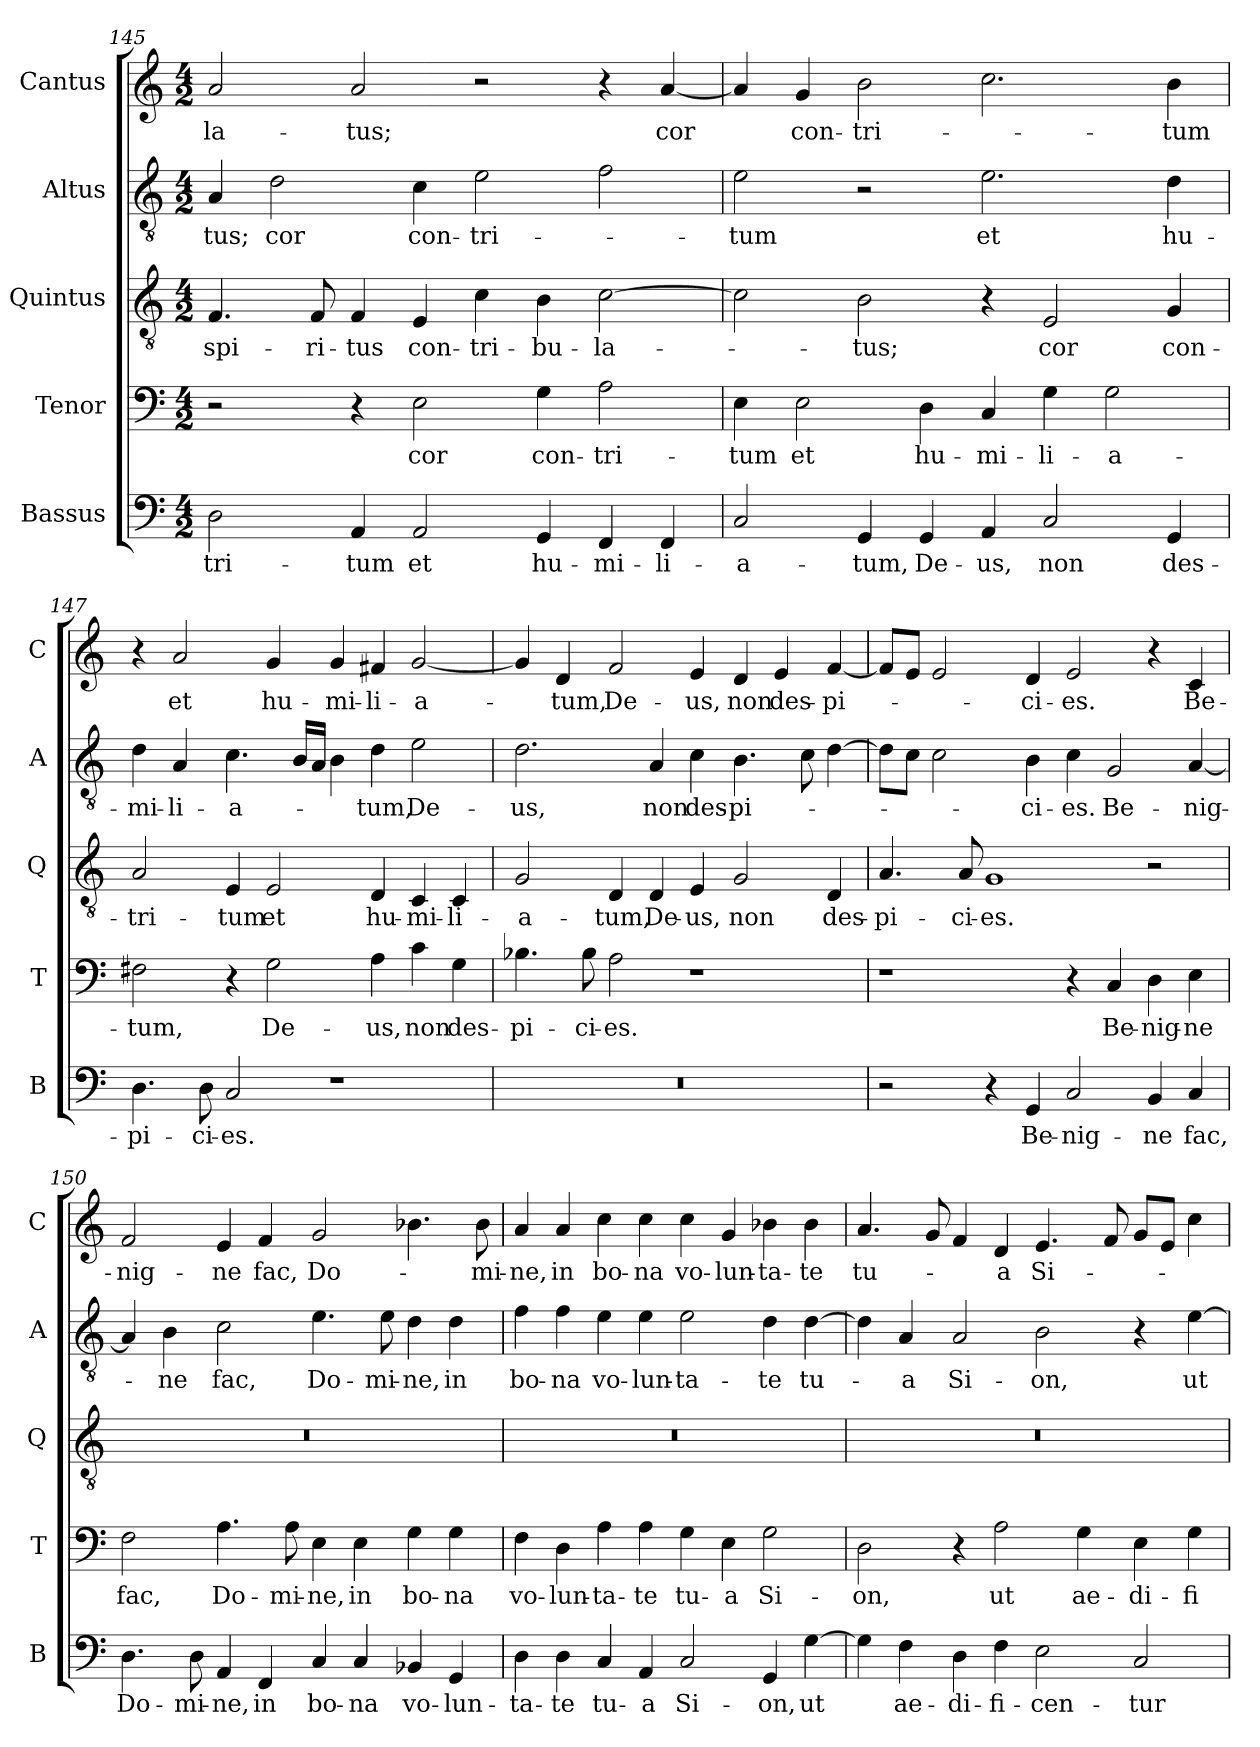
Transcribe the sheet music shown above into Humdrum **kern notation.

**kern	**text	**kern	**text	**kern	**text	**kern	**text	**kern	**text
*part5	*part5	*part4	*part4	*part3	*part3	*part2	*part2	*part1	*part1
*staff5	*staff5	*staff4	*staff4	*staff3	*staff3	*staff2	*staff2	*staff1	*staff1
*I"Bassus	*	*I"Tenor	*	*I"Quintus	*	*I"Altus	*	*I"Cantus	*
*I'B	*	*I'T	*	*I'Q	*	*I'A	*	*I'C	*
*clefF4	*	*clefF4	*	*clefGv2	*	*clefGv2	*	*clefG2	*
*k[]	*	*k[]	*	*k[]	*	*k[]	*	*k[]	*
*C:	*	*C:	*	*C:	*	*C:	*	*C:	*
*M4/2	*	*M4/2	*	*M4/2	*	*M4/2	*	*M4/2	*
=145	=145	=145	=145	=145	=145	=145	=145	=145	=145
!	!LO:LY:b	!	!	!	!LO:LY:b	!	!LO:LY:b	!	!LO:LY:b
2D\	-tri-	2r	.	4.F/	spi-	4A/	-tus;	2a/	-la-
!	!	!	!	!	!	!	!LO:LY:b	!	!
.	.	.	.	.	.	2d\	cor	.	.
!	!	!	!	!	!LO:LY:b	!	!	!	!
.	.	.	.	8F/	-ri-	.	.	.	.
!	!LO:LY:b	!	!	!	!LO:LY:b	!	!	!	!LO:LY:b
4AA/	-tum	4r	.	4F/	-tus	.	.	2a/	-tus;
!	!LO:LY:b	!	!LO:LY:b	!	!LO:LY:b	!	!LO:LY:b	!	!
2AA/	et	2E\	cor	4E/	con-	4c\	con-	.	.
!	!	!	!	!	!LO:LY:b	!	!LO:LY:b	!	!
.	.	.	.	4c\	-tri-	2e\	-tri-	2r	.
!	!LO:LY:b	!	!LO:LY:b	!	!LO:LY:b	!	!	!	!
4GG/	hu-	4G\	con-	4B\	-bu-	.	.	.	.
!	!LO:LY:b	!	!LO:LY:b	!	!LO:LY:b	!	!	!	!
4FF/	-mi-	2A\	-tri-	[2c\	-la-	2f\	.	4r	.
!	!LO:LY:b	!	!	!	!	!	!	!	!LO:LY:b
4FF/	-li-	.	.	.	.	.	.	[4a/	cor
!!LO:LB:g=z
=146	=146	=146	=146	=146	=146	=146	=146	=146	=146
!	!LO:LY:b	!	!LO:LY:b	!	!	!	!LO:LY:b	!	!
2C/	-a-	4E\	-tum	2c\]	.	2e\	-tum	4a/]	.
!	!	!	!LO:LY:b	!	!	!	!	!	!LO:LY:b
.	.	2E\	et	.	.	.	.	4g/	con-
!	!LO:LY:b	!	!	!	!LO:LY:b	!	!	!	!LO:LY:b
4GG/	-tum,	.	.	2B\	-tus;	2r	.	2b\	-tri-
!	!LO:LY:b	!	!LO:LY:b	!	!	!	!	!	!
4GG/	De-	4D\	hu-	.	.	.	.	.	.
!	!LO:LY:b	!	!LO:LY:b	!	!	!	!LO:LY:b	!	!
4AA/	-us,	4C/	-mi-	4r	.	2.e\	et	2.cc\	.
!	!LO:LY:b	!	!LO:LY:b	!	!LO:LY:b	!	!	!	!
2C/	non	4G\	-li-	2E/	cor	.	.	.	.
!	!	!	!LO:LY:b	!	!	!	!	!	!
.	.	2G\	-a-	.	.	.	.	.	.
!	!LO:LY:b	!	!	!	!LO:LY:b	!	!LO:LY:b	!	!LO:LY:b
4GG/	des-	.	.	4G/	con-	4d\	hu-	4b\	-tum
=147	=147	=147	=147	=147	=147	=147	=147	=147	=147
!	!LO:LY:b	!	!LO:LY:b	!	!LO:LY:b	!	!LO:LY:b	!	!
4.D\	-pi-	2F#X\	-tum,	2A/	-tri-	4d\	-mi-	4r	.
!	!	!	!	!	!	!	!LO:LY:b	!	!LO:LY:b
.	.	.	.	.	.	4A/	-li-	2a/	et
!	!LO:LY:b	!	!	!	!	!	!	!	!
8D\	-ci-	.	.	.	.	.	.	.	.
!	!LO:LY:b	!	!	!	!LO:LY:b	!	!LO:LY:b	!	!
2C/	-es.	4r	.	4E/	-tum	4.c\	-a-	.	.
!	!	!	!LO:LY:b	!	!LO:LY:b	!	!	!	!LO:LY:b
.	.	2G\	De-	2E/	et	.	.	4g/	hu-
.	.	.	.	.	.	16B/LL	.	.	.
.	.	.	.	.	.	16A/JJ	.	.	.
!	!	!	!	!	!	!	!	!	!LO:LY:b
1r	.	.	.	.	.	4B\	.	4g/	-mi-
!	!	!	!LO:LY:b	!	!LO:LY:b	!	!LO:LY:b	!	!LO:LY:b
.	.	4A\	-us,	4D/	hu-	4d\	-tum,	4f#X/	-li-
!	!	!	!LO:LY:b	!	!LO:LY:b	!	!LO:LY:b	!	!LO:LY:b
.	.	4c\	non	4C/	-mi-	2e\	De-	[2g/	-a-
!	!	!	!LO:LY:b	!	!LO:LY:b	!	!	!	!
.	.	4G\	des-	4C/	-li-	.	.	.	.
=148	=148	=148	=148	=148	=148	=148	=148	=148	=148
!	!	!	!LO:LY:b	!	!LO:LY:b	!	!LO:LY:b	!	!
0r	.	4.B-X\	-pi-	2G/	-a-	2.d\	-us,	4g/]	.
!	!	!	!	!	!	!	!	!	!LO:LY:b
.	.	.	.	.	.	.	.	4d/	-tum,
!	!	!	!LO:LY:b	!	!	!	!	!	!
.	.	8B-\	-ci-	.	.	.	.	.	.
!	!	!	!LO:LY:b	!	!LO:LY:b	!	!	!	!LO:LY:b
.	.	2A\	-es.	4D/	-tum,	.	.	2f/	De-
!	!	!	!	!	!LO:LY:b	!	!LO:LY:b	!	!
.	.	.	.	4D/	De-	4A/	non	.	.
!	!	!	!	!	!LO:LY:b	!	!LO:LY:b	!	!LO:LY:b
.	.	1r	.	4E/	-us,	4c\	des-	4e/	-us,
!	!	!	!	!	!LO:LY:b	!	!LO:LY:b	!	!LO:LY:b
.	.	.	.	2G/	non	4.B\	-pi-	4d/	non
!	!	!	!	!	!	!	!	!	!LO:LY:b
.	.	.	.	.	.	.	.	4e/	des-
.	.	.	.	.	.	8c\	.	.	.
!	!	!	!	!	!LO:LY:b	!	!	!	!LO:LY:b
.	.	.	.	4D/	des-	[4d\	.	[4f/	-pi-
!!LO:PB:g=z
=149	=149	=149	=149	=149	=149	=149	=149	=149	=149
!	!	!	!	!	!LO:LY:b	!	!	!	!
2r	.	1r	.	4.A/	-pi-	8d\L]	.	8f/L]	.
.	.	.	.	.	.	8c\J	.	8e/J	.
.	.	.	.	.	.	2c\	.	2e/	.
!	!	!	!	!	!LO:LY:b	!	!	!	!
.	.	.	.	8A/	-ci-	.	.	.	.
!	!	!	!	!	!LO:LY:b	!	!	!	!
4r	.	.	.	1G	-es.	.	.	.	.
!	!LO:LY:b	!	!	!	!	!	!LO:LY:b	!	!LO:LY:b
4GG/	Be-	.	.	.	.	4B\	-ci-	4d/	-ci-
!	!LO:LY:b	!	!	!	!	!	!LO:LY:b	!	!LO:LY:b
2C/	-nig-	4r	.	.	.	4c\	-es.	2e/	-es.
!	!	!	!LO:LY:b	!	!	!	!LO:LY:b	!	!
.	.	4C/	Be-	.	.	2G/	Be-	.	.
!	!LO:LY:b	!	!LO:LY:b	!	!	!	!	!	!
4BB/	-ne	4D\	-nig-	2r	.	.	.	4r	.
!	!LO:LY:b	!	!LO:LY:b	!	!	!	!LO:LY:b	!	!LO:LY:b
4C/	fac,	4E\	-ne	.	.	[4A/	-nig-	4c/	Be-
=150	=150	=150	=150	=150	=150	=150	=150	=150	=150
!	!LO:LY:b	!	!LO:LY:b	!	!	!	!	!	!LO:LY:b
4.D\	Do-	2F\	fac,	0r	.	4A/]	.	2f/	-nig-
!	!	!	!	!	!	!	!LO:LY:b	!	!
.	.	.	.	.	.	4B\	-ne	.	.
!	!LO:LY:b	!	!	!	!	!	!	!	!
8D\	-mi-	.	.	.	.	.	.	.	.
!	!LO:LY:b	!	!LO:LY:b	!	!	!	!LO:LY:b	!	!LO:LY:b
4AA/	-ne,	4.A\	Do-	.	.	2c\	fac,	4e/	-ne
!	!LO:LY:b	!	!	!	!	!	!	!	!LO:LY:b
4FF/	in	.	.	.	.	.	.	4f/	fac,
!	!	!	!LO:LY:b	!	!	!	!	!	!
.	.	8A\	-mi-	.	.	.	.	.	.
!	!LO:LY:b	!	!LO:LY:b	!	!	!	!LO:LY:b	!	!LO:LY:b
4C/	bo-	4E\	-ne,	.	.	4.e\	Do-	2g/	Do-
!	!LO:LY:b	!	!LO:LY:b	!	!	!	!	!	!
4C/	-na	4E\	in	.	.	.	.	.	.
!	!	!	!	!	!	!	!LO:LY:b	!	!
.	.	.	.	.	.	8e\	-mi-	.	.
!	!LO:LY:b	!	!LO:LY:b	!	!	!	!LO:LY:b	!	!
4BB-X/	vo-	4G\	bo-	.	.	4d\	-ne,	4.b-X\	.
!	!LO:LY:b	!	!LO:LY:b	!	!	!	!LO:LY:b	!	!
4GG/	-lun-	4G\	-na	.	.	4d\	in	.	.
!	!	!	!	!	!	!	!	!	!LO:LY:b
.	.	.	.	.	.	.	.	8b-\	-mi-
=151	=151	=151	=151	=151	=151	=151	=151	=151	=151
!	!LO:LY:b	!	!LO:LY:b	!	!	!	!LO:LY:b	!	!LO:LY:b
4D\	-ta-	4F\	vo-	0r	.	4f\	bo-	4a/	-ne,
!	!LO:LY:b	!	!LO:LY:b	!	!	!	!LO:LY:b	!	!LO:LY:b
4D\	-te	4D\	-lun-	.	.	4f\	-na	4a/	in
!	!LO:LY:b	!	!LO:LY:b	!	!	!	!LO:LY:b	!	!LO:LY:b
4C/	tu-	4A\	-ta-	.	.	4e\	vo-	4cc\	bo-
!	!LO:LY:b	!	!LO:LY:b	!	!	!	!LO:LY:b	!	!LO:LY:b
4AA/	-a	4A\	-te	.	.	4e\	-lun-	4cc\	-na
!	!LO:LY:b	!	!LO:LY:b	!	!	!	!LO:LY:b	!	!LO:LY:b
2C/	Si-	4G\	tu-	.	.	2e\	-ta-	4cc\	vo-
!	!	!	!LO:LY:b	!	!	!	!	!	!LO:LY:b
.	.	4E\	-a	.	.	.	.	4g/	-lun-
!	!LO:LY:b	!	!LO:LY:b	!	!	!	!LO:LY:b	!	!LO:LY:b
4GG/	-on,	2G\	Si-	.	.	4d\	-te	4b-X\	-ta-
!	!LO:LY:b	!	!	!	!	!	!LO:LY:b	!	!LO:LY:b
[4G\	ut	.	.	.	.	[4d\	tu-	4b-\	-te
!!LO:LB:g=z
=152	=152	=152	=152	=152	=152	=152	=152	=152	=152
!	!	!	!LO:LY:b	!	!	!	!	!	!LO:LY:b
4G\]	.	2D\	-on,	0r	.	4d\]	.	4.a/	tu-
!	!LO:LY:b	!	!	!	!	!	!LO:LY:b	!	!
4F\	ae-	.	.	.	.	4A/	-a	.	.
.	.	.	.	.	.	.	.	8g/	.
!	!LO:LY:b	!	!	!	!	!	!LO:LY:b	!	!
4D\	-di-	4r	.	.	.	2A/	Si-	4f/	.
!	!LO:LY:b	!	!LO:LY:b	!	!	!	!	!	!LO:LY:b
4F\	-fi-	2A\	ut	.	.	.	.	4d/	-a
!	!LO:LY:b	!	!	!	!	!	!LO:LY:b	!	!LO:LY:b
2E\	-cen-	.	.	.	.	2B\	-on,	4.e/	Si-
!	!	!	!LO:LY:b	!	!	!	!	!	!
.	.	4G\	ae-	.	.	.	.	.	.
.	.	.	.	.	.	.	.	8f/	.
!	!LO:LY:b	!	!LO:LY:b	!	!	!	!	!	!
2C/	-tur	4E\	-di-	.	.	4r	.	8g/L	.
.	.	.	.	.	.	.	.	8e/J	.
!	!	!	!LO:LY:b	!	!	!	!LO:LY:b	!	!
.	.	4G\	-fi-	.	.	[4e\	ut	4cc\	.
=	=	=	=	=	=	=	=	=	=
*-	*-	*-	*-	*-	*-	*-	*-	*-	*-
